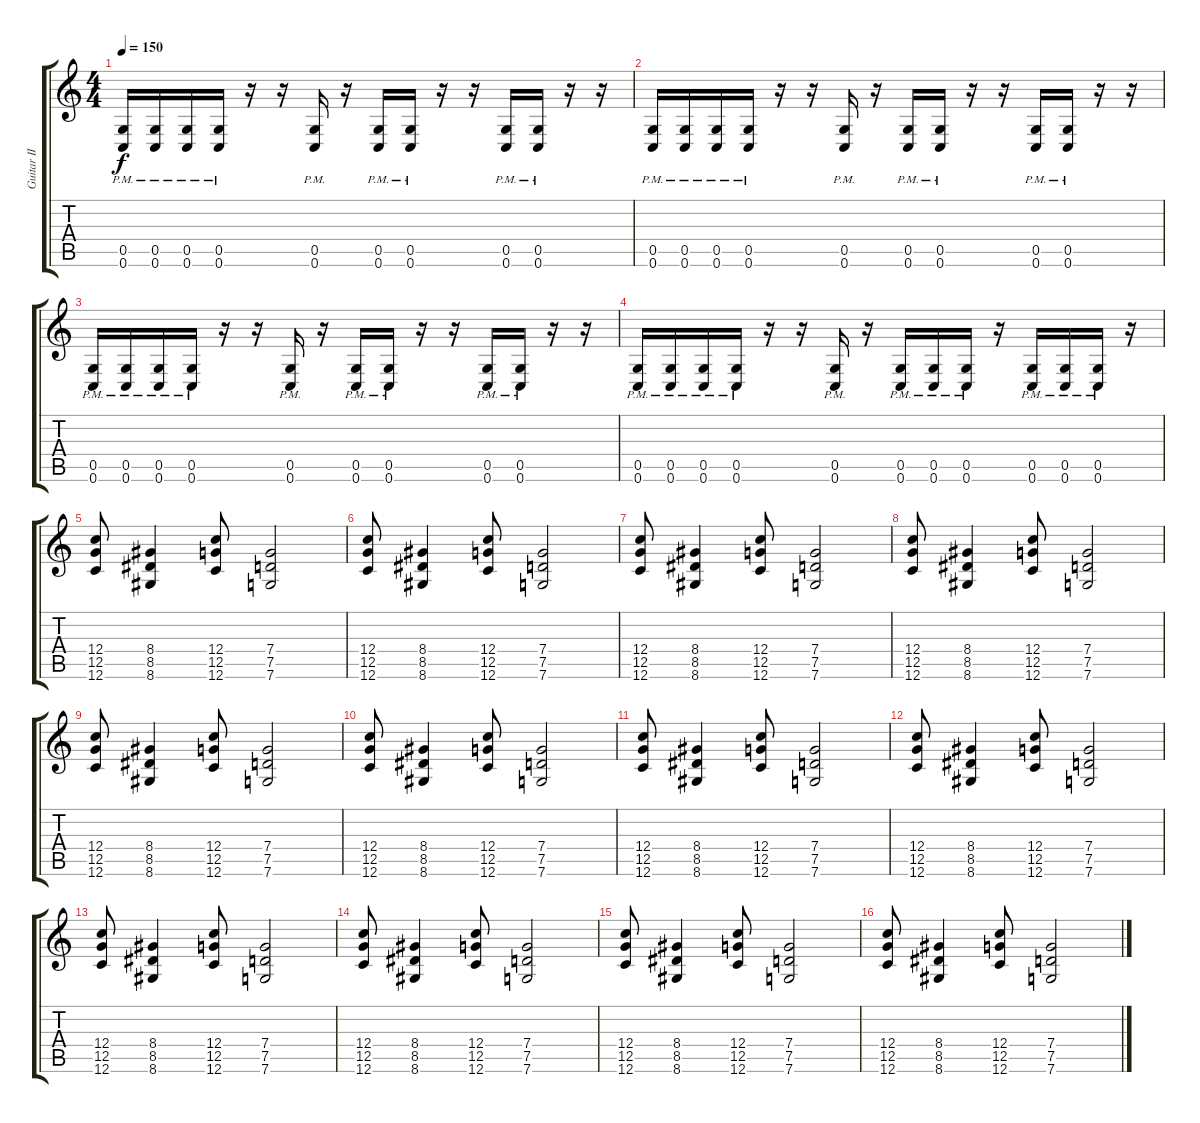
\track ("Guitar II" "Guitar II") {instrument distortionguitar}
\staff {score tabs}
\tuning (D4 A3 F3 C3 G2 C2) {hide}
\ts (4 4)
\tempo 150
\clef g2
\ks c
(0.5{pm} 0.6{pm}).16{dy f} (0.5{pm} 0.6{pm}).16 (0.5{pm} 0.6{pm}).16 (0.5{pm} 0.6{pm}).16 r.16 r.16 (0.5{pm} 0.6{pm}).16 r.16 (0.5{pm} 0.6{pm}).16 (0.5{pm} 0.6{pm}).16 r.16 r.16 (0.5{pm} 0.6{pm}).16 (0.5{pm} 0.6{pm}).16 r.16 r.16 |
(0.5{pm} 0.6{pm}).16 (0.5{pm} 0.6{pm}).16 (0.5{pm} 0.6{pm}).16 (0.5{pm} 0.6{pm}).16 r.16 r.16 (0.5{pm} 0.6{pm}).16 r.16 (0.5{pm} 0.6{pm}).16 (0.5{pm} 0.6{pm}).16 r.16 r.16 (0.5{pm} 0.6{pm}).16 (0.5{pm} 0.6{pm}).16 r.16 r.16 |
(0.5{pm} 0.6{pm}).16 (0.5{pm} 0.6{pm}).16 (0.5{pm} 0.6{pm}).16 (0.5{pm} 0.6{pm}).16 r.16 r.16 (0.5{pm} 0.6{pm}).16 r.16 (0.5{pm} 0.6{pm}).16 (0.5{pm} 0.6{pm}).16 r.16 r.16 (0.5{pm} 0.6{pm}).16 (0.5{pm} 0.6{pm}).16 r.16 r.16 |
(0.5{pm} 0.6{pm}).16 (0.5{pm} 0.6{pm}).16 (0.5{pm} 0.6{pm}).16 (0.5{pm} 0.6{pm}).16 r.16 r.16 (0.5{pm} 0.6{pm}).16 r.16 (0.5{pm} 0.6{pm}).16 (0.5{pm} 0.6{pm}).16 (0.5{pm} 0.6{pm}).16 r.16 (0.5{pm} 0.6{pm}).16 (0.5{pm} 0.6{pm}).16 (0.5{pm} 0.6{pm}).16 r.16 |
(12.4 12.5 12.6).8 (8.4 8.5 8.6).4 (12.4 12.5 12.6).8 (7.4 7.5 7.6).2 |
(12.4 12.5 12.6).8 (8.4 8.5 8.6).4 (12.4 12.5 12.6).8 (7.4 7.5 7.6).2 |
(12.4 12.5 12.6).8 (8.4 8.5 8.6).4 (12.4 12.5 12.6).8 (7.4 7.5 7.6).2 |
(12.4 12.5 12.6).8 (8.4 8.5 8.6).4 (12.4 12.5 12.6).8 (7.4 7.5 7.6).2 |
(12.4 12.5 12.6).8 (8.4 8.5 8.6).4 (12.4 12.5 12.6).8 (7.4 7.5 7.6).2 |
(12.4 12.5 12.6).8 (8.4 8.5 8.6).4 (12.4 12.5 12.6).8 (7.4 7.5 7.6).2 |
(12.4 12.5 12.6).8 (8.4 8.5 8.6).4 (12.4 12.5 12.6).8 (7.4 7.5 7.6).2 |
(12.4 12.5 12.6).8 (8.4 8.5 8.6).4 (12.4 12.5 12.6).8 (7.4 7.5 7.6).2 |
(12.4 12.5 12.6).8 (8.4 8.5 8.6).4 (12.4 12.5 12.6).8 (7.4 7.5 7.6).2 |
(12.4 12.5 12.6).8 (8.4 8.5 8.6).4 (12.4 12.5 12.6).8 (7.4 7.5 7.6).2 |
(12.4 12.5 12.6).8 (8.4 8.5 8.6).4 (12.4 12.5 12.6).8 (7.4 7.5 7.6).2 |
(12.4 12.5 12.6).8 (8.4 8.5 8.6).4 (12.4 12.5 12.6).8 (7.4 7.5 7.6).2
